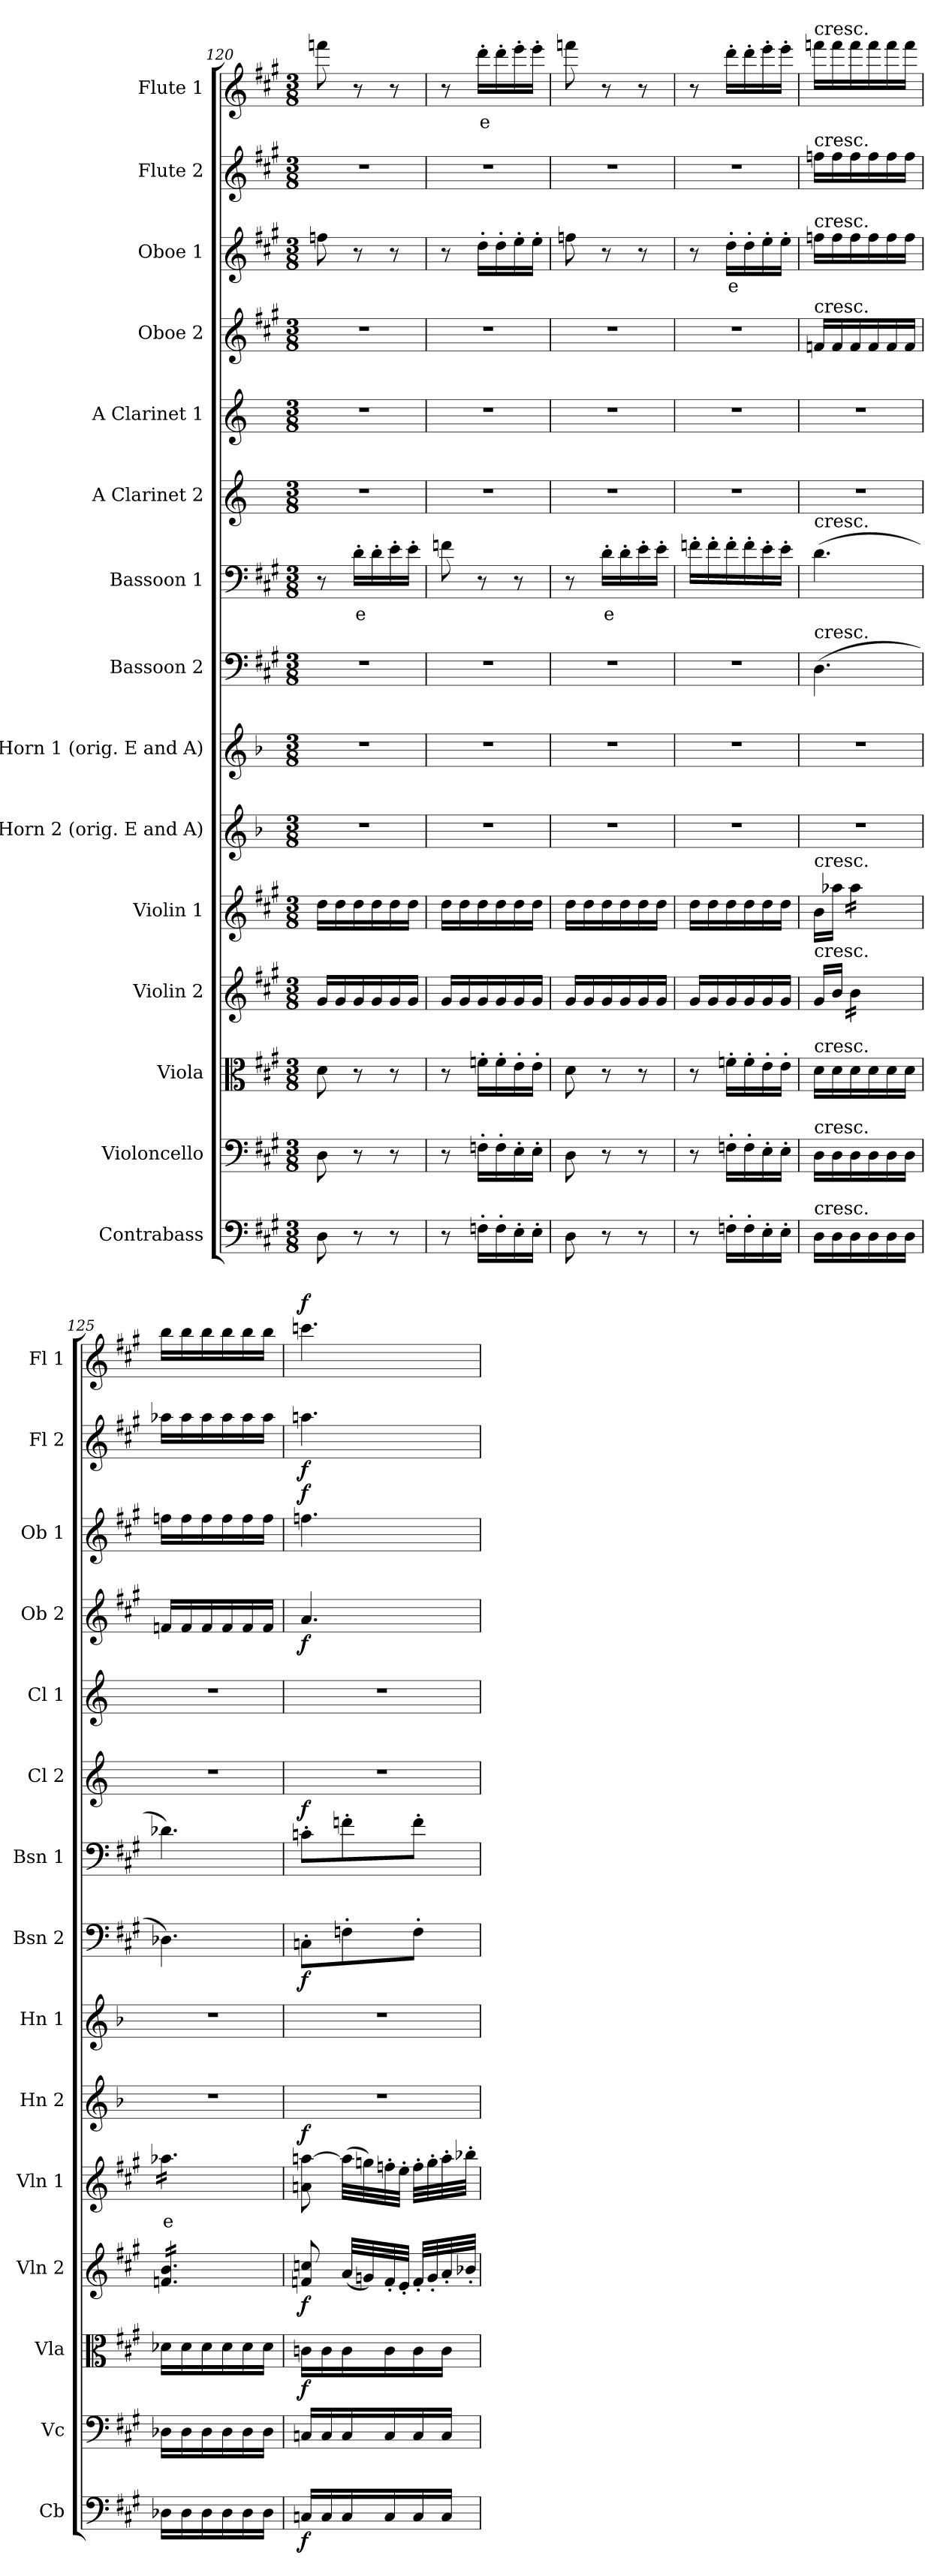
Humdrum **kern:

**kern	**dynam	**kern	**kern	**dynam	**kern	**dynam	**kern	**text	**dynam	**kern	**kern	**kern	**dynam	**kern	**text	**dynam	**kern	**kern	**kern	**dynam	**kern	**text	**dynam	**kern	**dynam	**kern	**text	**dynam
*part15	*part15	*part14	*part13	*part13	*part12	*part12	*part11	*part11	*part11	*part10	*part9	*part8	*part8	*part7	*part7	*part7	*part6	*part5	*part4	*part4	*part3	*part3	*part3	*part2	*part2	*part1	*part1	*part1
*staff15	*staff15	*staff14	*staff13	*staff13	*staff12	*staff12	*staff11	*staff11	*staff11	*staff10	*staff9	*staff8	*staff8	*staff7	*staff7	*staff7	*staff6	*staff5	*staff4	*staff4	*staff3	*staff3	*staff3	*staff2	*staff2	*staff1	*staff1	*staff1
*I"Contrabass	*	*I"Violoncello	*I"Viola	*	*I"Violin 2	*	*I"Violin 1	*	*	*I"E Horn 2 (orig. E and A)	*I"E Horn 1 (orig. E and A)	*I"Bassoon 2	*	*I"Bassoon 1	*	*	*I"A Clarinet 2	*I"A Clarinet 1	*I"Oboe 2	*	*I"Oboe 1	*	*	*I"Flute 2	*	*I"Flute 1	*	*
*I'Cb	*	*I'Vc	*I'Vla	*	*I'Vln 2	*	*I'Vln 1	*	*	*I'Hn 2	*I'Hn 1	*I'Bsn 2	*	*I'Bsn 1	*	*	*I'Cl 2	*I'Cl 1	*I'Ob 2	*	*I'Ob 1	*	*	*I'Fl 2	*	*I'Fl 1	*	*
*clefF4	*	*clefF4	*clefC3	*	*clefG2	*	*clefG2	*	*	*clefG2	*clefG2	*clefF4	*	*clefF4	*	*	*clefG2	*clefG2	*clefG2	*	*clefG2	*	*	*clefG2	*	*clefG2	*	*
*ITrd7c12	*	*	*	*	*	*	*	*	*	*ITrd5c8	*ITrd5c8	*	*	*	*	*	*ITrd2c3	*ITrd2c3	*	*	*	*	*	*	*	*	*	*
*k[f#c#g#]	*	*k[f#c#g#]	*k[f#c#g#]	*	*k[f#c#g#]	*	*k[f#c#g#]	*	*	*k[f#c#g#]	*k[f#c#g#]	*k[f#c#g#]	*	*k[f#c#g#]	*	*	*k[f#c#g#]	*k[f#c#g#]	*k[f#c#g#]	*	*k[f#c#g#]	*	*	*k[f#c#g#]	*	*k[f#c#g#]	*	*
*M3/8	*	*M3/8	*M3/8	*	*M3/8	*	*M3/8	*	*	*M3/8	*M3/8	*M3/8	*	*M3/8	*	*	*M3/8	*M3/8	*M3/8	*	*M3/8	*	*	*M3/8	*	*M3/8	*	*
=120	=120	=120	=120	=120	=120	=120	=120	=120	=120	=120	=120	=120	=120	=120	=120	=120	=120	=120	=120	=120	=120	=120	=120	=120	=120	=120	=120	=120
8DD\	.	8D\	8d\	.	16g#/LL	.	16dd\LL	.	.	4.r	4.r	4.r	.	8r	.	.	4.r	4.r	4.r	.	8ffn\	.	.	4.r	.	8fffn\	.	.
.	.	.	.	.	16g#/	.	16dd\	.	.	.	.	.	.	.	.	.	.	.	.	.	.	.	.	.	.	.	.	.
!	!	!	!	!	!	!	!	!	!	!	!	!	!	!	!LO:LY:b:color=#FF0000	!	!	!	!	!	!	!	!	!	!	!	!	!
8r	.	8r	8r	.	16g#/	.	16dd\	.	.	.	.	.	.	16d'\LL	e	.	.	.	.	.	8r	.	.	.	.	8r	.	.
.	.	.	.	.	16g#/	.	16dd\	.	.	.	.	.	.	16d'\	.	.	.	.	.	.	.	.	.	.	.	.	.	.
8r	.	8r	8r	.	16g#/	.	16dd\	.	.	.	.	.	.	16e'\	.	.	.	.	.	.	8r	.	.	.	.	8r	.	.
.	.	.	.	.	16g#/JJ	.	16dd\JJ	.	.	.	.	.	.	16e'\JJ	.	.	.	.	.	.	.	.	.	.	.	.	.	.
=121	=121	=121	=121	=121	=121	=121	=121	=121	=121	=121	=121	=121	=121	=121	=121	=121	=121	=121	=121	=121	=121	=121	=121	=121	=121	=121	=121	=121
8r	.	8r	8r	.	16g#/LL	.	16dd\LL	.	.	4.r	4.r	4.r	.	8fn\	.	.	4.r	4.r	4.r	.	8r	.	.	4.r	.	8r	.	.
.	.	.	.	.	16g#/	.	16dd\	.	.	.	.	.	.	.	.	.	.	.	.	.	.	.	.	.	.	.	.	.
!	!	!	!	!	!	!	!	!	!	!	!	!	!	!	!	!	!	!	!	!	!	!	!	!	!	!	!LO:LY:b:color=#FF0000	!
16FFn'\LL	.	16Fn'\LL	16fn'\LL	.	16g#/	.	16dd\	.	.	.	.	.	.	8r	.	.	.	.	.	.	16dd'\LL	.	.	.	.	16ddd'\LL	e	.
16FF'\	.	16F'\	16f'\	.	16g#/	.	16dd\	.	.	.	.	.	.	.	.	.	.	.	.	.	16dd'\	.	.	.	.	16ddd'\	.	.
16EE'\	.	16E'\	16e'\	.	16g#/	.	16dd\	.	.	.	.	.	.	8r	.	.	.	.	.	.	16ee'\	.	.	.	.	16eee'\	.	.
16EE'\JJ	.	16E'\JJ	16e'\JJ	.	16g#/JJ	.	16dd\JJ	.	.	.	.	.	.	.	.	.	.	.	.	.	16ee'\JJ	.	.	.	.	16eee'\JJ	.	.
=122	=122	=122	=122	=122	=122	=122	=122	=122	=122	=122	=122	=122	=122	=122	=122	=122	=122	=122	=122	=122	=122	=122	=122	=122	=122	=122	=122	=122
8DD\	.	8D\	8d\	.	16g#/LL	.	16dd\LL	.	.	4.r	4.r	4.r	.	8r	.	.	4.r	4.r	4.r	.	8ffn\	.	.	4.r	.	8fffn\	.	.
.	.	.	.	.	16g#/	.	16dd\	.	.	.	.	.	.	.	.	.	.	.	.	.	.	.	.	.	.	.	.	.
!	!	!	!	!	!	!	!	!	!	!	!	!	!	!	!LO:LY:b:color=#FF0000	!	!	!	!	!	!	!	!	!	!	!	!	!
8r	.	8r	8r	.	16g#/	.	16dd\	.	.	.	.	.	.	16d'\LL	e	.	.	.	.	.	8r	.	.	.	.	8r	.	.
.	.	.	.	.	16g#/	.	16dd\	.	.	.	.	.	.	16d'\	.	.	.	.	.	.	.	.	.	.	.	.	.	.
8r	.	8r	8r	.	16g#/	.	16dd\	.	.	.	.	.	.	16e'\	.	.	.	.	.	.	8r	.	.	.	.	8r	.	.
.	.	.	.	.	16g#/JJ	.	16dd\JJ	.	.	.	.	.	.	16e'\JJ	.	.	.	.	.	.	.	.	.	.	.	.	.	.
=123	=123	=123	=123	=123	=123	=123	=123	=123	=123	=123	=123	=123	=123	=123	=123	=123	=123	=123	=123	=123	=123	=123	=123	=123	=123	=123	=123	=123
8r	.	8r	8r	.	16g#/LL	.	16dd\LL	.	.	4.r	4.r	4.r	.	16fn'\LL	.	.	4.r	4.r	4.r	.	8r	.	.	4.r	.	8r	.	.
.	.	.	.	.	16g#/	.	16dd\	.	.	.	.	.	.	16f'\	.	.	.	.	.	.	.	.	.	.	.	.	.	.
!	!	!	!	!	!	!	!	!	!	!	!	!	!	!	!	!	!	!	!	!	!	!LO:LY:b:color=#FF0000	!	!	!	!	!	!
16FFn'\LL	.	16Fn'\LL	16fn'\LL	.	16g#/	.	16dd\	.	.	.	.	.	.	16f'\	.	.	.	.	.	.	16dd'\LL	e	.	.	.	16ddd'\LL	.	.
16FF'\	.	16F'\	16f'\	.	16g#/	.	16dd\	.	.	.	.	.	.	16f'\	.	.	.	.	.	.	16dd'\	.	.	.	.	16ddd'\	.	.
16EE'\	.	16E'\	16e'\	.	16g#/	.	16dd\	.	.	.	.	.	.	16e'\	.	.	.	.	.	.	16ee'\	.	.	.	.	16eee'\	.	.
16EE'\JJ	.	16E'\JJ	16e'\JJ	.	16g#/JJ	.	16dd\JJ	.	.	.	.	.	.	16e'\JJ	.	.	.	.	.	.	16ee'\JJ	.	.	.	.	16eee'\JJ	.	.
!!LO:PB:g=z
=124	=124	=124	=124	=124	=124	=124	=124	=124	=124	=124	=124	=124	=124	=124	=124	=124	=124	=124	=124	=124	=124	=124	=124	=124	=124	=124	=124	=124
!	!	!	!	!	!	!	!	!	!	!	!	!	!	!	!	!	!	!	!	!	!	!	!	!	!	!LO:TX:a:t=cresc.	!	!
!	!	!	!	!	!	!	!	!	!	!	!	!	!	!	!	!	!	!	!	!	!	!	!	!LO:TX:a:t=cresc.	!	!	!	!
!	!	!	!	!	!	!	!	!	!	!	!	!	!	!	!	!	!	!	!	!	!LO:TX:a:t=cresc.	!	!	!	!	!	!	!
!	!	!	!	!	!	!	!	!	!	!	!	!	!	!	!	!	!	!	!LO:TX:a:t=cresc.	!	!	!	!	!	!	!	!	!
!	!	!	!	!	!	!	!	!	!	!	!	!	!	!LO:TX:a:t=cresc.	!	!	!	!	!	!	!	!	!	!	!	!	!	!
!	!	!	!	!	!	!	!	!	!	!	!	!LO:TX:a:t=cresc.	!	!	!	!	!	!	!	!	!	!	!	!	!	!	!	!
!	!	!	!	!	!	!	!LO:TX:a:t=cresc.	!	!	!	!	!	!	!	!	!	!	!	!	!	!	!	!	!	!	!	!	!
!	!	!	!	!	!LO:TX:a:t=cresc.	!	!	!	!	!	!	!	!	!	!	!	!	!	!	!	!	!	!	!	!	!	!	!
!	!	!	!LO:TX:a:t=cresc.	!	!	!	!	!	!	!	!	!	!	!	!	!	!	!	!	!	!	!	!	!	!	!	!	!
!	!	!LO:TX:a:t=cresc.	!	!	!	!	!	!	!	!	!	!	!	!	!	!	!	!	!	!	!	!	!	!	!	!	!	!
!LO:TX:a:t=cresc.	!	!	!	!	!	!	!	!	!	!	!	!	!	!	!	!	!	!	!	!	!	!	!	!	!	!	!	!
16DD\LL	.	16D\LL	16d\LL	.	16g#/LL	.	16b\LL	.	.	4.r	4.r	(4.D\	.	(4.d\	.	.	4.r	4.r	16fn/LL	.	16ffn\LL	.	.	16ffn\LL	.	16fffn\LL	.	.
16DD\	.	16D\	16d\	.	16b/JJ	.	16aa-X\JJ	.	.	.	.	.	.	.	.	.	.	.	16f/	.	16ff\	.	.	16ff\	.	16fff\	.	.
*	*	*	*	*	*tremolo	*	*	*	*	*	*	*	*	*	*	*	*	*	*	*	*	*	*	*	*	*	*	*
*	*	*	*	*	*	*	*tremolo	*	*	*	*	*	*	*	*	*	*	*	*	*	*	*	*	*	*	*	*	*
16DD\	.	16D\	16d\	.	16b\LL	.	16aa-\LL	.	.	.	.	.	.	.	.	.	.	.	16f/	.	16ff\	.	.	16ff\	.	16fff\	.	.
16DD\	.	16D\	16d\	.	16b\	.	16aa-\	.	.	.	.	.	.	.	.	.	.	.	16f/	.	16ff\	.	.	16ff\	.	16fff\	.	.
16DD\	.	16D\	16d\	.	16b\	.	16aa-\	.	.	.	.	.	.	.	.	.	.	.	16f/	.	16ff\	.	.	16ff\	.	16fff\	.	.
16DD\JJ	.	16D\JJ	16d\JJ	.	16b\JJ	.	16aa-\JJ	.	.	.	.	.	.	.	.	.	.	.	16f/JJ	.	16ff\JJ	.	.	16ff\JJ	.	16fff\JJ	.	.
=125	=125	=125	=125	=125	=125	=125	=125	=125	=125	=125	=125	=125	=125	=125	=125	=125	=125	=125	=125	=125	=125	=125	=125	=125	=125	=125	=125	=125
!	!	!	!	!	!	!	!	!LO:LY:b:color=#FF0000	!	!	!	!	!	!	!	!	!	!	!	!	!	!	!	!	!	!	!	!
16DD-X\LL	.	16D-X\LL	16d-X\LL	.	16fn/ 16b/LL	.	16aa-X\LL	e	.	4.r	4.r	4.D-X\)	.	4.d-X\)	.	.	4.r	4.r	16fn/LL	.	16ffn\LL	.	.	16aa-X\LL	.	16bb\LL	.	.
16DD-\	.	16D-\	16d-\	.	16fn/ 16b/	.	16aa-X\	.	.	.	.	.	.	.	.	.	.	.	16f/	.	16ff\	.	.	16aa-\	.	16bb\	.	.
16DD-\	.	16D-\	16d-\	.	16fn/ 16b/	.	16aa-X\	.	.	.	.	.	.	.	.	.	.	.	16f/	.	16ff\	.	.	16aa-\	.	16bb\	.	.
16DD-\	.	16D-\	16d-\	.	16fn/ 16b/	.	16aa-X\	.	.	.	.	.	.	.	.	.	.	.	16f/	.	16ff\	.	.	16aa-\	.	16bb\	.	.
16DD-\	.	16D-\	16d-\	.	16fn/ 16b/	.	16aa-X\	.	.	.	.	.	.	.	.	.	.	.	16f/	.	16ff\	.	.	16aa-\	.	16bb\	.	.
16DD-\JJ	.	16D-\JJ	16d-\JJ	.	16fn/ 16b/JJ	.	16aa-X\JJ	.	.	.	.	.	.	.	.	.	.	.	16f/JJ	.	16ff\JJ	.	.	16aa-\JJ	.	16bb\JJ	.	.
*	*	*	*	*	*	*	*Xtremolo	*	*	*	*	*	*	*	*	*	*	*	*	*	*	*	*	*	*	*	*	*
*	*	*	*	*	*Xtremolo	*	*	*	*	*	*	*	*	*	*	*	*	*	*	*	*	*	*	*	*	*	*	*
=126	=126	=126	=126	=126	=126	=126	=126	=126	=126	=126	=126	=126	=126	=126	=126	=126	=126	=126	=126	=126	=126	=126	=126	=126	=126	=126	=126	=126
!	!LO:DY:b	!	!	!LO:DY:b	!	!LO:DY:b	!	!	!LO:DY:b	!	!	!	!LO:DY:b	!	!	!LO:DY:b	!	!	!	!LO:DY:b	!	!	!LO:DY:b	!	!LO:DY:b	!	!	!LO:DY:b
16CCn/LL	f	16Cn/LL	16cn\LL	f	8fn/ 8ccn/	f	8an\ [8aan\	.	f	4.r	4.r	8Cn'\L	f	8cn'\L	.	f	4.r	4.r	4.a/	f	4.ffn\	.	f	4.aan\	f	4.cccn\	.	f
16CC/	.	16C/	16c\	.	.	.	.	.	.	.	.	.	.	.	.	.	.	.	.	.	.	.	.	.	.	.	.	.
16CC/	.	16C/	16c\	.	(32a/LLL	.	(32aa\LLL]	.	.	.	.	8Fn'\	.	8fn'\	.	.	.	.	.	.	.	.	.	.	.	.	.	.
.	.	.	.	.	32gn/)	.	32ggn\)	.	.	.	.	.	.	.	.	.	.	.	.	.	.	.	.	.	.	.	.	.
16CC/	.	16C/	16c\	.	32f'/	.	32ffn'\	.	.	.	.	.	.	.	.	.	.	.	.	.	.	.	.	.	.	.	.	.
.	.	.	.	.	32e'/JJJ	.	32ee'\JJJ	.	.	.	.	.	.	.	.	.	.	.	.	.	.	.	.	.	.	.	.	.
16CC/	.	16C/	16c\	.	32f'/LLL	.	32ff'\LLL	.	.	.	.	8F'\J	.	8f'\J	.	.	.	.	.	.	.	.	.	.	.	.	.	.
.	.	.	.	.	32g'/	.	32gg'\	.	.	.	.	.	.	.	.	.	.	.	.	.	.	.	.	.	.	.	.	.
16CC/JJ	.	16C/JJ	16c\JJ	.	32a'/	.	32aa'\	.	.	.	.	.	.	.	.	.	.	.	.	.	.	.	.	.	.	.	.	.
.	.	.	.	.	32b-X'/JJJ	.	32bb-X'\JJJ	.	.	.	.	.	.	.	.	.	.	.	.	.	.	.	.	.	.	.	.	.
=	=	=	=	=	=	=	=	=	=	=	=	=	=	=	=	=	=	=	=	=	=	=	=	=	=	=	=	=
*-	*-	*-	*-	*-	*-	*-	*-	*-	*-	*-	*-	*-	*-	*-	*-	*-	*-	*-	*-	*-	*-	*-	*-	*-	*-	*-	*-	*-
